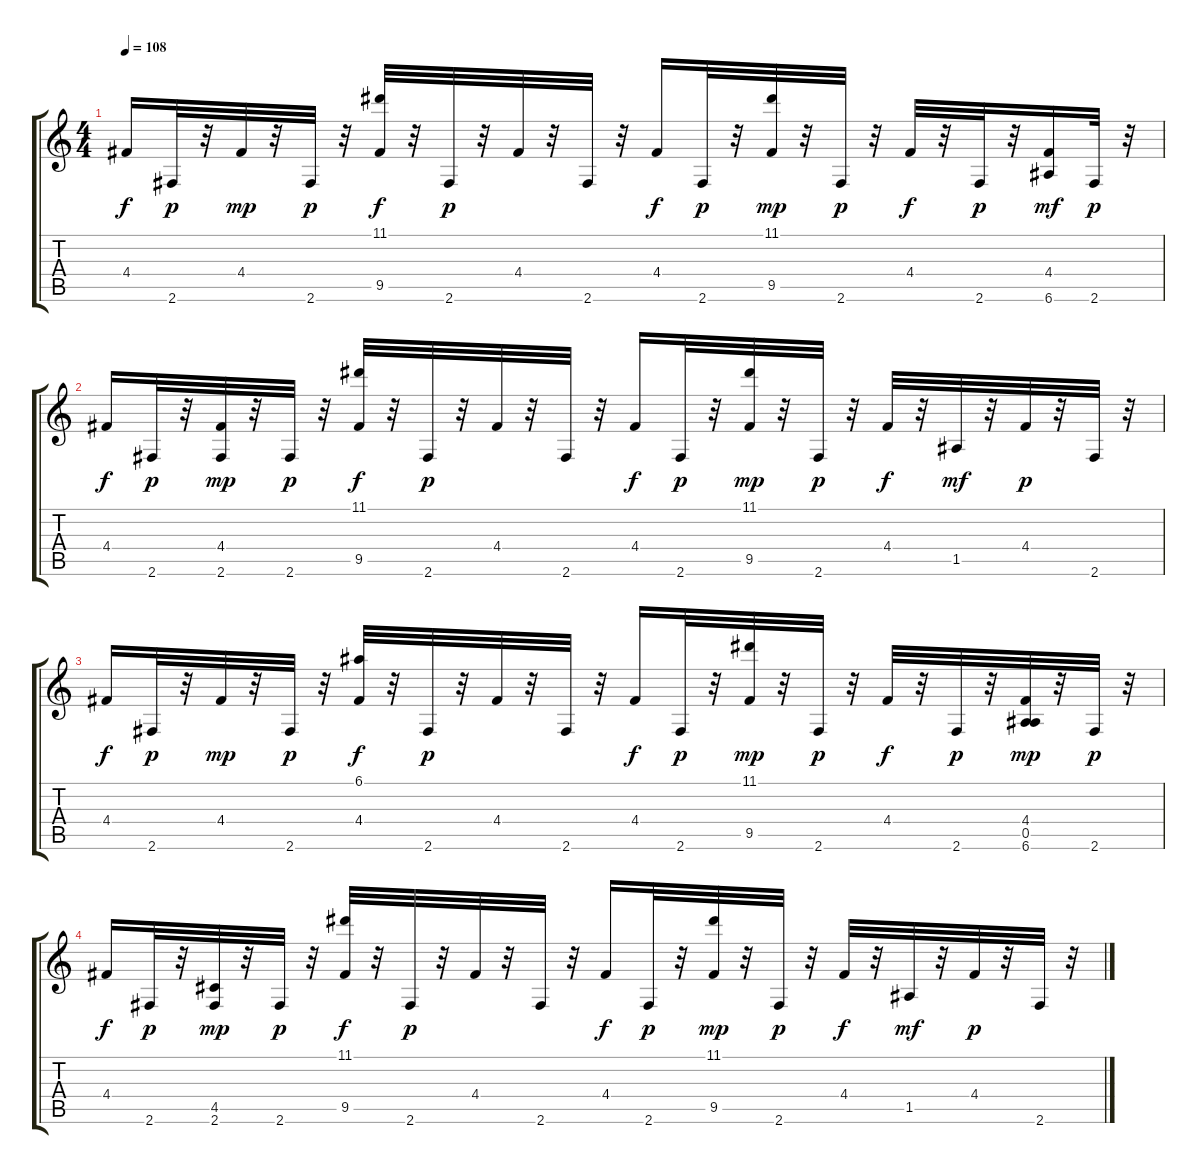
\track "" {instrument acousticguitarnylon}
\staff {score tabs}
\tuning (E4 B3 G3 D3 A2 E2) {hide}
\ts (4 4)
\tempo 108
\clef g2
\ks c
4.4.16{dy f} 2.6.32{dy p} r.32 4.4.32{dy mp} r.32 2.6.32{dy p} r.32 (11.1 9.5).32{dy f} r.32 2.6.32{dy p} r.32 4.4.32 r.32 2.6.32 r.32 4.4.16{dy f} 2.6.32{dy p} r.32 (11.1 9.5).32{dy mp} r.32 2.6.32{dy p} r.32 4.4.32{dy f} r.32 2.6.32{dy p} r.32 (4.4 6.6).16{dy mf} 2.6.32{dy p} r.32 |
4.4.16{dy f} 2.6.32{dy p} r.32 (4.4 2.6).32{dy mp} r.32 2.6.32{dy p} r.32 (11.1 9.5).32{dy f} r.32 2.6.32{dy p} r.32 4.4.32 r.32 2.6.32 r.32 4.4.16{dy f} 2.6.32{dy p} r.32 (11.1 9.5).32{dy mp} r.32 2.6.32{dy p} r.32 4.4.32{dy f} r.32 1.5.32{dy mf} r.32 4.4.32{dy p} r.32 2.6.32 r.32 |
4.4.16{dy f} 2.6.32{dy p} r.32 4.4.32{dy mp} r.32 2.6.32{dy p} r.32 (6.1 4.4).32{dy f} r.32 2.6.32{dy p} r.32 4.4.32 r.32 2.6.32 r.32 4.4.16{dy f} 2.6.32{dy p} r.32 (11.1 9.5).32{dy mp} r.32 2.6.32{dy p} r.32 4.4.32{dy f} r.32 2.6.32{dy p} r.32 (4.4 0.5 6.6).32{dy mp} r.32 2.6.32{dy p} r.32 |
4.4.16{dy f} 2.6.32{dy p} r.32 (4.5 2.6).32{dy mp} r.32 2.6.32{dy p} r.32 (11.1 9.5).32{dy f} r.32 2.6.32{dy p} r.32 4.4.32 r.32 2.6.32 r.32 4.4.16{dy f} 2.6.32{dy p} r.32 (11.1 9.5).32{dy mp} r.32 2.6.32{dy p} r.32 4.4.32{dy f} r.32 1.5.32{dy mf} r.32 4.4.32{dy p} r.32 2.6.32 r.32
